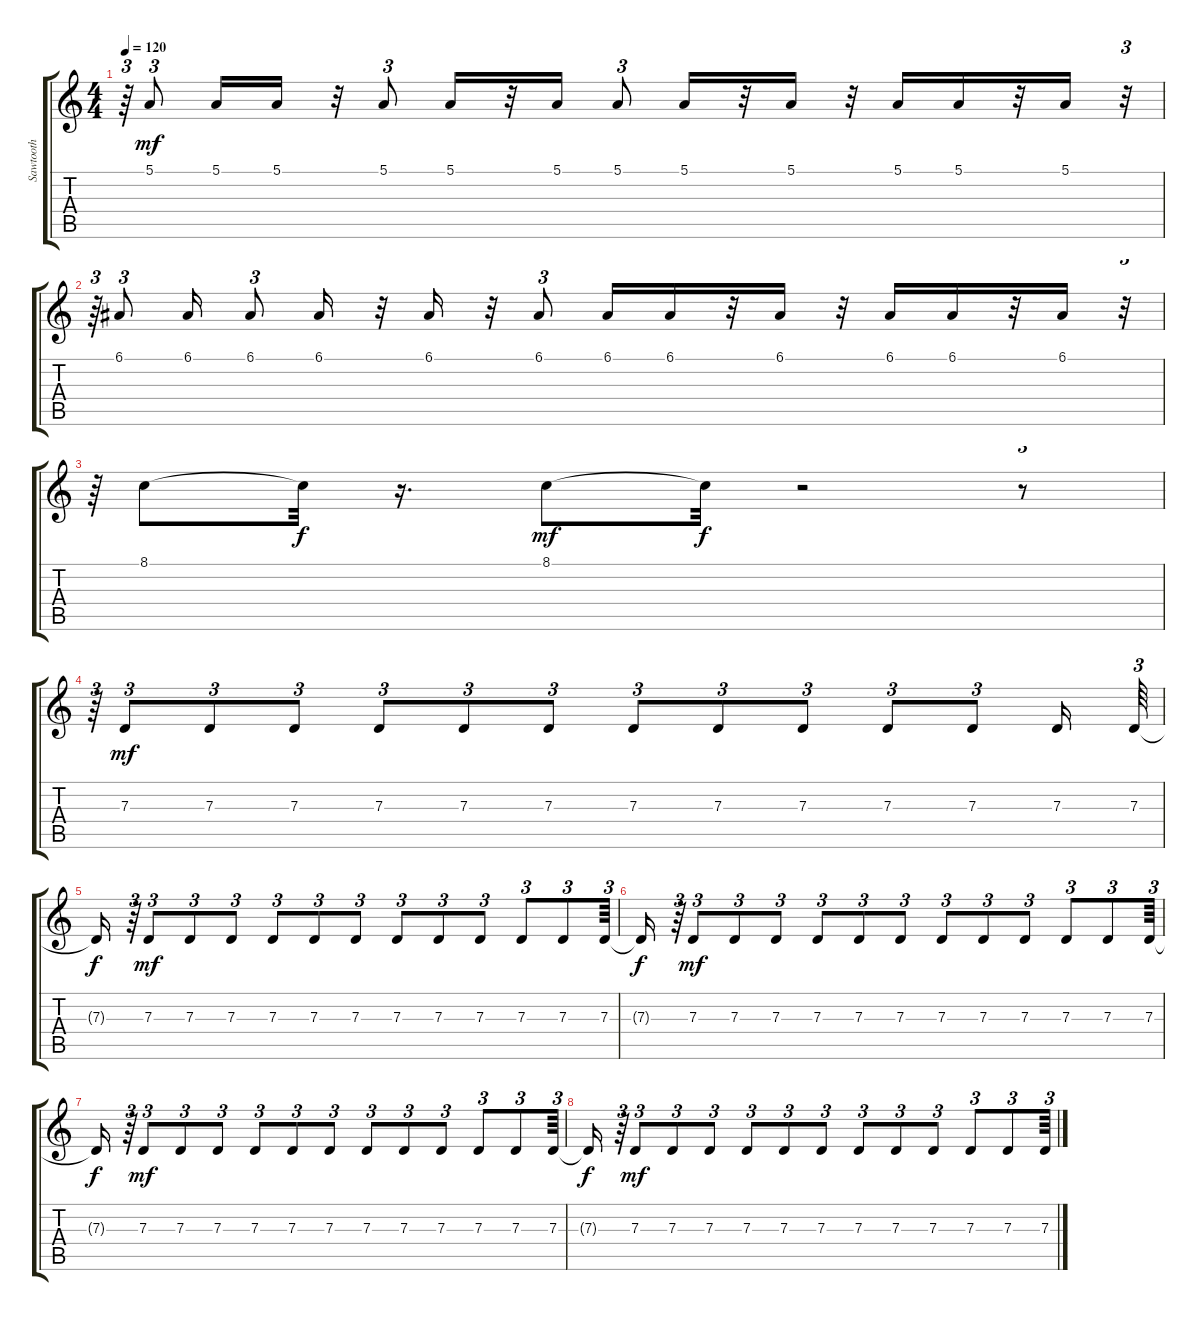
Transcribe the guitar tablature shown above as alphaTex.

\track ("Sawtooth" "Sawtooth") {instrument lead2sawtooth}
\staff {score tabs}
\tuning (E4 B3 G3 D3 A2 E2) {hide}
\ts (4 4)
\tempo 120
\clef g2
\ks c
r.64{tu (3 2) dy mf} 5.1.8{tu (3 2)} 5.1.16 5.1.16 r.32 5.1.8{tu (3 2)} 5.1.16 r.32 5.1.16 5.1.8{tu (3 2)} 5.1.16 r.32 5.1.16 r.32 5.1.16 5.1.16 r.32 5.1.16 r.32{tu (3 2)} |
r.64{tu (3 2)} 6.1.8{tu (3 2)} 6.1.16 6.1.8{tu (3 2)} 6.1.16 r.32 6.1.16 r.32 6.1.8{tu (3 2)} 6.1.16 6.1.16 r.32 6.1.16 r.32 6.1.16 6.1.16 r.32 6.1.16 r.32{tu (3 2)} |
r.64{tu (3 2)} 8.1.8 8.1{t}.32{dy f} r.16{d} 8.1.8{dy mf} 8.1{t}.32{dy f} r.2 r.8{tu (3 2)} |
r.64{tu (3 2)} 7.3.8{tu (3 2) dy mf} 7.3.8{tu (3 2)} 7.3.8{tu (3 2)} 7.3.8{tu (3 2)} 7.3.8{tu (3 2)} 7.3.8{tu (3 2)} 7.3.8{tu (3 2)} 7.3.8{tu (3 2)} 7.3.8{tu (3 2)} 7.3.8{tu (3 2)} 7.3.8{tu (3 2)} 7.3.16 7.3.64{tu (3 2)} |
7.3{t}.16{dy f} r.64{tu (3 2)} 7.3.8{tu (3 2) dy mf} 7.3.8{tu (3 2)} 7.3.8{tu (3 2)} 7.3.8{tu (3 2)} 7.3.8{tu (3 2)} 7.3.8{tu (3 2)} 7.3.8{tu (3 2)} 7.3.8{tu (3 2)} 7.3.8{tu (3 2)} 7.3.8{tu (3 2)} 7.3.8{tu (3 2)} 7.3.64{tu (3 2)} |
7.3{t}.16{dy f} r.64{tu (3 2)} 7.3.8{tu (3 2) dy mf} 7.3.8{tu (3 2)} 7.3.8{tu (3 2)} 7.3.8{tu (3 2)} 7.3.8{tu (3 2)} 7.3.8{tu (3 2)} 7.3.8{tu (3 2)} 7.3.8{tu (3 2)} 7.3.8{tu (3 2)} 7.3.8{tu (3 2)} 7.3.8{tu (3 2)} 7.3.64{tu (3 2)} |
7.3{t}.16{dy f} r.64{tu (3 2)} 7.3.8{tu (3 2) dy mf} 7.3.8{tu (3 2)} 7.3.8{tu (3 2)} 7.3.8{tu (3 2)} 7.3.8{tu (3 2)} 7.3.8{tu (3 2)} 7.3.8{tu (3 2)} 7.3.8{tu (3 2)} 7.3.8{tu (3 2)} 7.3.8{tu (3 2)} 7.3.8{tu (3 2)} 7.3.64{tu (3 2)} |
7.3{t}.16{dy f} r.64{tu (3 2)} 7.3.8{tu (3 2) dy mf} 7.3.8{tu (3 2)} 7.3.8{tu (3 2)} 7.3.8{tu (3 2)} 7.3.8{tu (3 2)} 7.3.8{tu (3 2)} 7.3.8{tu (3 2)} 7.3.8{tu (3 2)} 7.3.8{tu (3 2)} 7.3.8{tu (3 2)} 7.3.8{tu (3 2)} 7.3.64{tu (3 2)}
